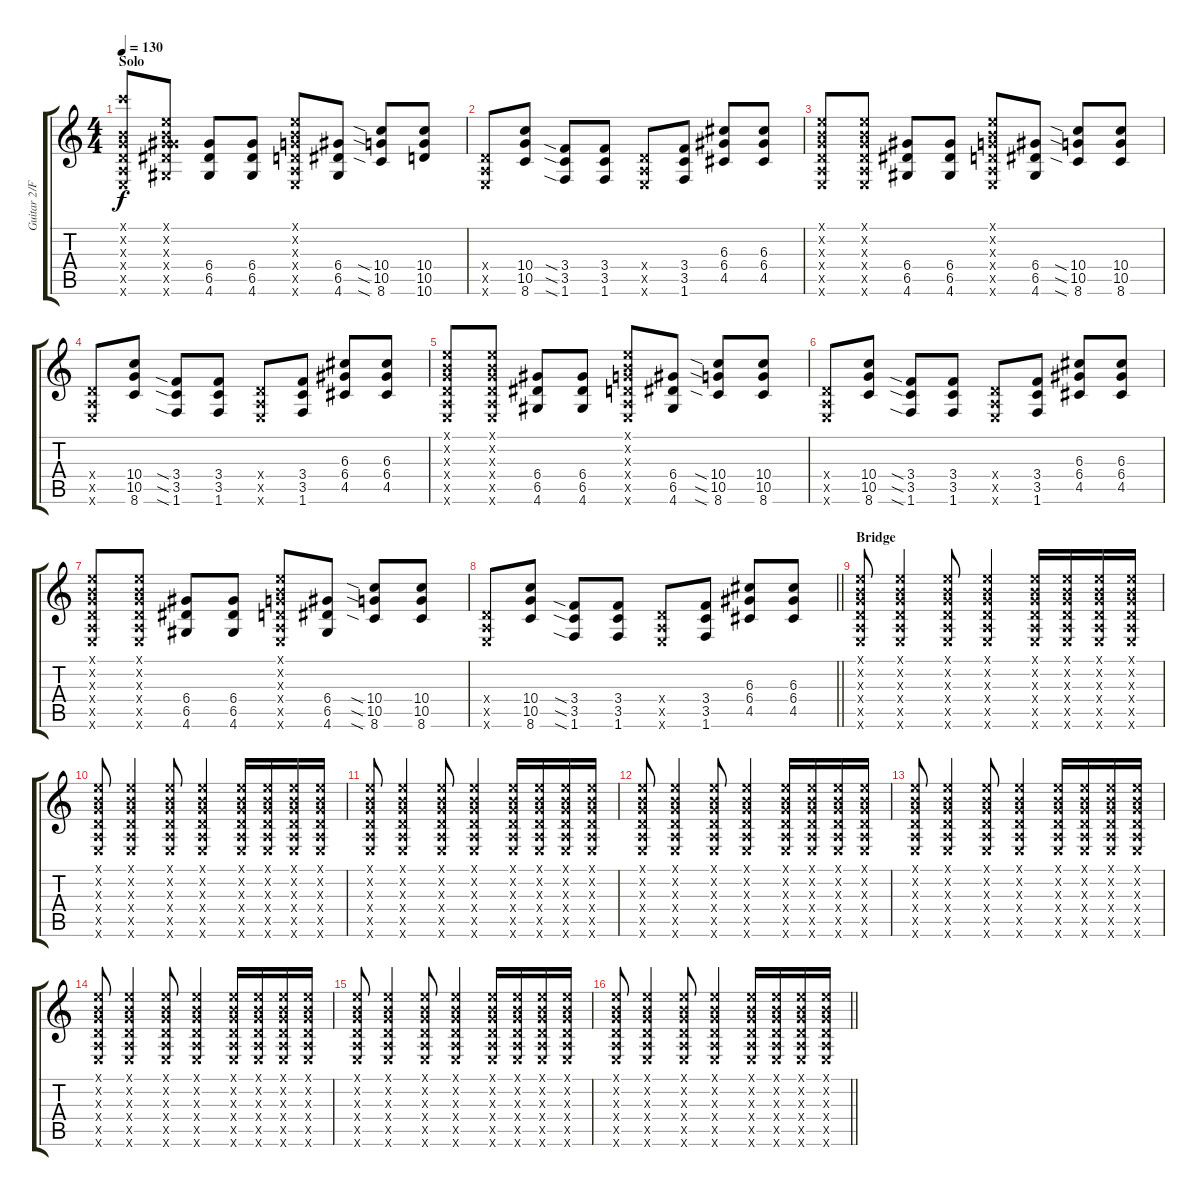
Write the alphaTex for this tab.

\track ("Guitar 2/Fills" "Guitar 2/F") {instrument distortionguitar}
\staff {score tabs}
\tuning (E4 B3 G3 D3 A2 E2) {hide}
\ts (4 4)
\section ("" "Solo")
\tempo 130
\clef g2
\ks c
(8.1{x} 0.2{x} 0.3{x} 0.4{x} 0.5{x} 0.6{x}).8{dy f instrument distortionguitar} (0.1{x} 0.2{x} 0.3{x} 6.4{x} 6.5{x} 4.6{x}).8 (6.4 6.5 4.6).8 (6.4 6.5 4.6).8 (0.1{x} 0.2{x} 0.3{x} 0.4{x} 0.5{x} 0.6{x}).8 (6.4 6.5 4.6).8 (10.4{sia} 10.5{sia} 8.6{sia}).8 (10.4 10.5 10.6).8 |
(0.4{x} 0.5{x} 0.6{x}).8 (10.4 10.5 8.6).8 (3.4{sia} 3.5{sia} 1.6{sia}).8 (3.4 3.5 1.6).8 (0.4{x} 0.5{x} 0.6{x}).8 (3.4 3.5 1.6).8 (6.3 6.4 4.5).8 (6.3 6.4 4.5).8 |
(0.1{x} 0.2{x} 0.3{x} 0.4{x} 0.5{x} 0.6{x}).8 (0.1{x} 0.2{x} 0.3{x} 0.4{x} 0.5{x} 0.6{x}).8 (6.4 6.5 4.6).8 (6.4 6.5 4.6).8 (0.1{x} 0.2{x} 0.3{x} 0.4{x} 0.5{x} 0.6{x}).8 (6.4 6.5 4.6).8 (10.4{sia} 10.5{sia} 8.6{sia}).8 (10.4 10.5 8.6).8 |
(0.4{x} 0.5{x} 0.6{x}).8 (10.4 10.5 8.6).8 (3.4{sia} 3.5{sia} 1.6{sia}).8 (3.4 3.5 1.6).8 (0.4{x} 0.5{x} 0.6{x}).8 (3.4 3.5 1.6).8 (6.3 6.4 4.5).8 (6.3 6.4 4.5).8 |
(0.1{x} 0.2{x} 0.3{x} 0.4{x} 0.5{x} 0.6{x}).8 (0.1{x} 0.2{x} 0.3{x} 0.4{x} 0.5{x} 0.6{x}).8 (6.4 6.5 4.6).8 (6.4 6.5 4.6).8 (0.1{x} 0.2{x} 0.3{x} 0.4{x} 0.5{x} 0.6{x}).8 (6.4 6.5 4.6).8 (10.4{sia} 10.5{sia} 8.6{sia}).8 (10.4 10.5 8.6).8 |
(0.4{x} 0.5{x} 0.6{x}).8 (10.4 10.5 8.6).8 (3.4{sia} 3.5{sia} 1.6{sia}).8 (3.4 3.5 1.6).8 (0.4{x} 0.5{x} 0.6{x}).8 (3.4 3.5 1.6).8 (6.3 6.4 4.5).8 (6.3 6.4 4.5).8 |
(0.1{x} 0.2{x} 0.3{x} 0.4{x} 0.5{x} 0.6{x}).8 (0.1{x} 0.2{x} 0.3{x} 0.4{x} 0.5{x} 0.6{x}).8 (6.4 6.5 4.6).8 (6.4 6.5 4.6).8 (0.1{x} 0.2{x} 0.3{x} 0.4{x} 0.5{x} 0.6{x}).8 (6.4 6.5 4.6).8 (10.4{sia} 10.5{sia} 8.6{sia}).8 (10.4 10.5 8.6).8 |
\barLineRight lightlight
(0.4{x} 0.5{x} 0.6{x}).8 (10.4 10.5 8.6).8 (3.4{sia} 3.5{sia} 1.6{sia}).8 (3.4 3.5 1.6).8 (0.4{x} 0.5{x} 0.6{x}).8 (3.4 3.5 1.6).8 (6.3 6.4 4.5).8 (6.3 6.4 4.5).8 |
\section ("" "Bridge")
(0.1{x} 0.2{x} 0.3{x} 0.4{x} 0.5{x} 0.6{x}).8 (0.1{x} 0.2{x} 0.3{x} 0.4{x} 0.5{x} 0.6{x}).4 (0.1{x} 0.2{x} 0.3{x} 0.4{x} 0.5{x} 0.6{x}).8 (0.1{x} 0.2{x} 0.3{x} 0.4{x} 0.5{x} 0.6{x}).4 (0.1{x} 0.2{x} 0.3{x} 0.4{x} 0.5{x} 0.6{x}).16 (0.1{x} 0.2{x} 0.3{x} 0.4{x} 0.5{x} 0.6{x}).16 (0.1{x} 0.2{x} 0.3{x} 0.4{x} 0.5{x} 0.6{x}).16 (0.1{x} 0.2{x} 0.3{x} 0.4{x} 0.5{x} 0.6{x}).16 |
(0.1{x} 0.2{x} 0.3{x} 0.4{x} 0.5{x} 0.6{x}).8 (0.1{x} 0.2{x} 0.3{x} 0.4{x} 0.5{x} 0.6{x}).4 (0.1{x} 0.2{x} 0.3{x} 0.4{x} 0.5{x} 0.6{x}).8 (0.1{x} 0.2{x} 0.3{x} 0.4{x} 0.5{x} 0.6{x}).4 (0.1{x} 0.2{x} 0.3{x} 0.4{x} 0.5{x} 0.6{x}).16 (0.1{x} 0.2{x} 0.3{x} 0.4{x} 0.5{x} 0.6{x}).16 (0.1{x} 0.2{x} 0.3{x} 0.4{x} 0.5{x} 0.6{x}).16 (0.1{x} 0.2{x} 0.3{x} 0.4{x} 0.5{x} 0.6{x}).16 |
(0.1{x} 0.2{x} 0.3{x} 0.4{x} 0.5{x} 0.6{x}).8 (0.1{x} 0.2{x} 0.3{x} 0.4{x} 0.5{x} 0.6{x}).4 (0.1{x} 0.2{x} 0.3{x} 0.4{x} 0.5{x} 0.6{x}).8 (0.1{x} 0.2{x} 0.3{x} 0.4{x} 0.5{x} 0.6{x}).4 (0.1{x} 0.2{x} 0.3{x} 0.4{x} 0.5{x} 0.6{x}).16 (0.1{x} 0.2{x} 0.3{x} 0.4{x} 0.5{x} 0.6{x}).16 (0.1{x} 0.2{x} 0.3{x} 0.4{x} 0.5{x} 0.6{x}).16 (0.1{x} 0.2{x} 0.3{x} 0.4{x} 0.5{x} 0.6{x}).16 |
(0.1{x} 0.2{x} 0.3{x} 0.4{x} 0.5{x} 0.6{x}).8 (0.1{x} 0.2{x} 0.3{x} 0.4{x} 0.5{x} 0.6{x}).4 (0.1{x} 0.2{x} 0.3{x} 0.4{x} 0.5{x} 0.6{x}).8 (0.1{x} 0.2{x} 0.3{x} 0.4{x} 0.5{x} 0.6{x}).4 (0.1{x} 0.2{x} 0.3{x} 0.4{x} 0.5{x} 0.6{x}).16 (0.1{x} 0.2{x} 0.3{x} 0.4{x} 0.5{x} 0.6{x}).16 (0.1{x} 0.2{x} 0.3{x} 0.4{x} 0.5{x} 0.6{x}).16 (0.1{x} 0.2{x} 0.3{x} 0.4{x} 0.5{x} 0.6{x}).16 |
(0.1{x} 0.2{x} 0.3{x} 0.4{x} 0.5{x} 0.6{x}).8 (0.1{x} 0.2{x} 0.3{x} 0.4{x} 0.5{x} 0.6{x}).4 (0.1{x} 0.2{x} 0.3{x} 0.4{x} 0.5{x} 0.6{x}).8 (0.1{x} 0.2{x} 0.3{x} 0.4{x} 0.5{x} 0.6{x}).4 (0.1{x} 0.2{x} 0.3{x} 0.4{x} 0.5{x} 0.6{x}).16 (0.1{x} 0.2{x} 0.3{x} 0.4{x} 0.5{x} 0.6{x}).16 (0.1{x} 0.2{x} 0.3{x} 0.4{x} 0.5{x} 0.6{x}).16 (0.1{x} 0.2{x} 0.3{x} 0.4{x} 0.5{x} 0.6{x}).16 |
(0.1{x} 0.2{x} 0.3{x} 0.4{x} 0.5{x} 0.6{x}).8 (0.1{x} 0.2{x} 0.3{x} 0.4{x} 0.5{x} 0.6{x}).4 (0.1{x} 0.2{x} 0.3{x} 0.4{x} 0.5{x} 0.6{x}).8 (0.1{x} 0.2{x} 0.3{x} 0.4{x} 0.5{x} 0.6{x}).4 (0.1{x} 0.2{x} 0.3{x} 0.4{x} 0.5{x} 0.6{x}).16 (0.1{x} 0.2{x} 0.3{x} 0.4{x} 0.5{x} 0.6{x}).16 (0.1{x} 0.2{x} 0.3{x} 0.4{x} 0.5{x} 0.6{x}).16 (0.1{x} 0.2{x} 0.3{x} 0.4{x} 0.5{x} 0.6{x}).16 |
(0.1{x} 0.2{x} 0.3{x} 0.4{x} 0.5{x} 0.6{x}).8 (0.1{x} 0.2{x} 0.3{x} 0.4{x} 0.5{x} 0.6{x}).4 (0.1{x} 0.2{x} 0.3{x} 0.4{x} 0.5{x} 0.6{x}).8 (0.1{x} 0.2{x} 0.3{x} 0.4{x} 0.5{x} 0.6{x}).4 (0.1{x} 0.2{x} 0.3{x} 0.4{x} 0.5{x} 0.6{x}).16 (0.1{x} 0.2{x} 0.3{x} 0.4{x} 0.5{x} 0.6{x}).16 (0.1{x} 0.2{x} 0.3{x} 0.4{x} 0.5{x} 0.6{x}).16 (0.1{x} 0.2{x} 0.3{x} 0.4{x} 0.5{x} 0.6{x}).16 |
\barLineRight lightlight
(0.1{x} 0.2{x} 0.3{x} 0.4{x} 0.5{x} 0.6{x}).8 (0.1{x} 0.2{x} 0.3{x} 0.4{x} 0.5{x} 0.6{x}).4 (0.1{x} 0.2{x} 0.3{x} 0.4{x} 0.5{x} 0.6{x}).8 (0.1{x} 0.2{x} 0.3{x} 0.4{x} 0.5{x} 0.6{x}).4 (0.1{x} 0.2{x} 0.3{x} 0.4{x} 0.5{x} 0.6{x}).16 (0.1{x} 0.2{x} 0.3{x} 0.4{x} 0.5{x} 0.6{x}).16 (0.1{x} 0.2{x} 0.3{x} 0.4{x} 0.5{x} 0.6{x}).16 (0.1{x} 0.2{x} 0.3{x} 0.4{x} 0.5{x} 0.6{x}).16
